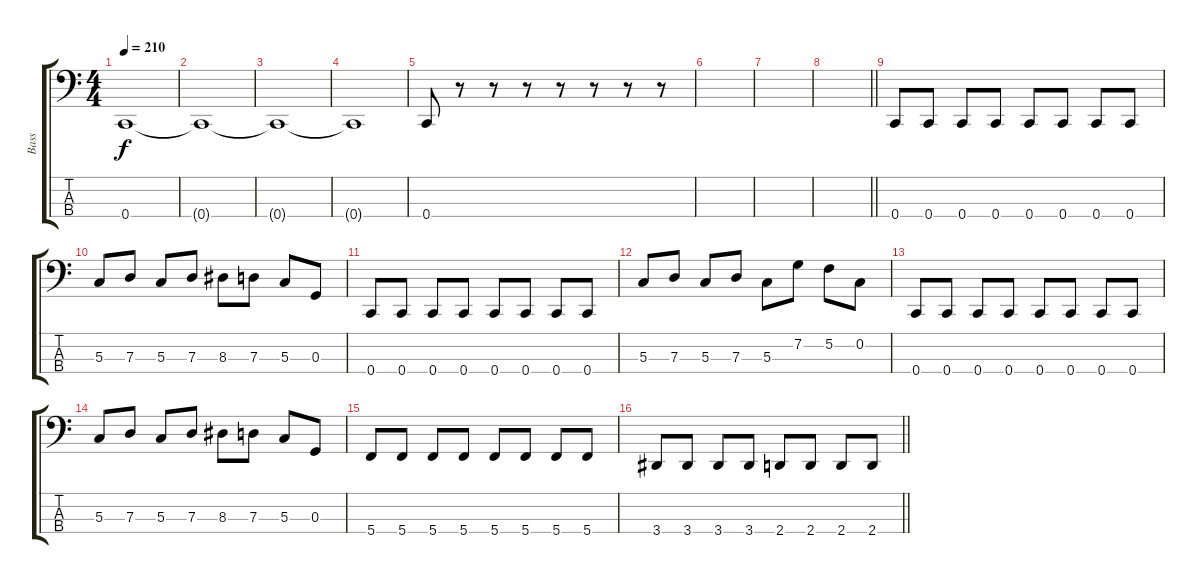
\track ("Bass" "Bass") {instrument electricbassfinger}
\staff {score tabs}
\tuning (F2 C2 G1 C1) {hide}
\ts (4 4)
\tempo 210
\clef f4
\ks c
0.4.1{dy f} |
0.4{t}.1 |
0.4{t}.1 |
0.4{t}.1 |
0.4.8 r.8 r.8 r.8 r.8 r.8 r.8{beam merge} r.8 |
|
|
\barLineRight lightlight
|
0.4.8 0.4.8 0.4.8 0.4.8 0.4.8 0.4.8 0.4.8 0.4.8 |
5.3.8 7.3.8 5.3.8 7.3.8 8.3.8 7.3.8 5.3.8 0.3.8 |
0.4.8 0.4.8 0.4.8 0.4.8 0.4.8 0.4.8 0.4.8 0.4.8 |
5.3.8 7.3.8 5.3.8 7.3.8 5.3.8 7.2.8 5.2.8 0.2.8 |
0.4.8 0.4.8 0.4.8 0.4.8 0.4.8 0.4.8 0.4.8 0.4.8 |
5.3.8 7.3.8 5.3.8 7.3.8 8.3.8 7.3.8 5.3.8 0.3.8 |
5.4.8 5.4.8 5.4.8 5.4.8 5.4.8 5.4.8 5.4.8 5.4.8 |
\barLineRight lightlight
3.4.8 3.4.8 3.4.8 3.4.8 2.4.8 2.4.8 2.4.8 2.4.8
